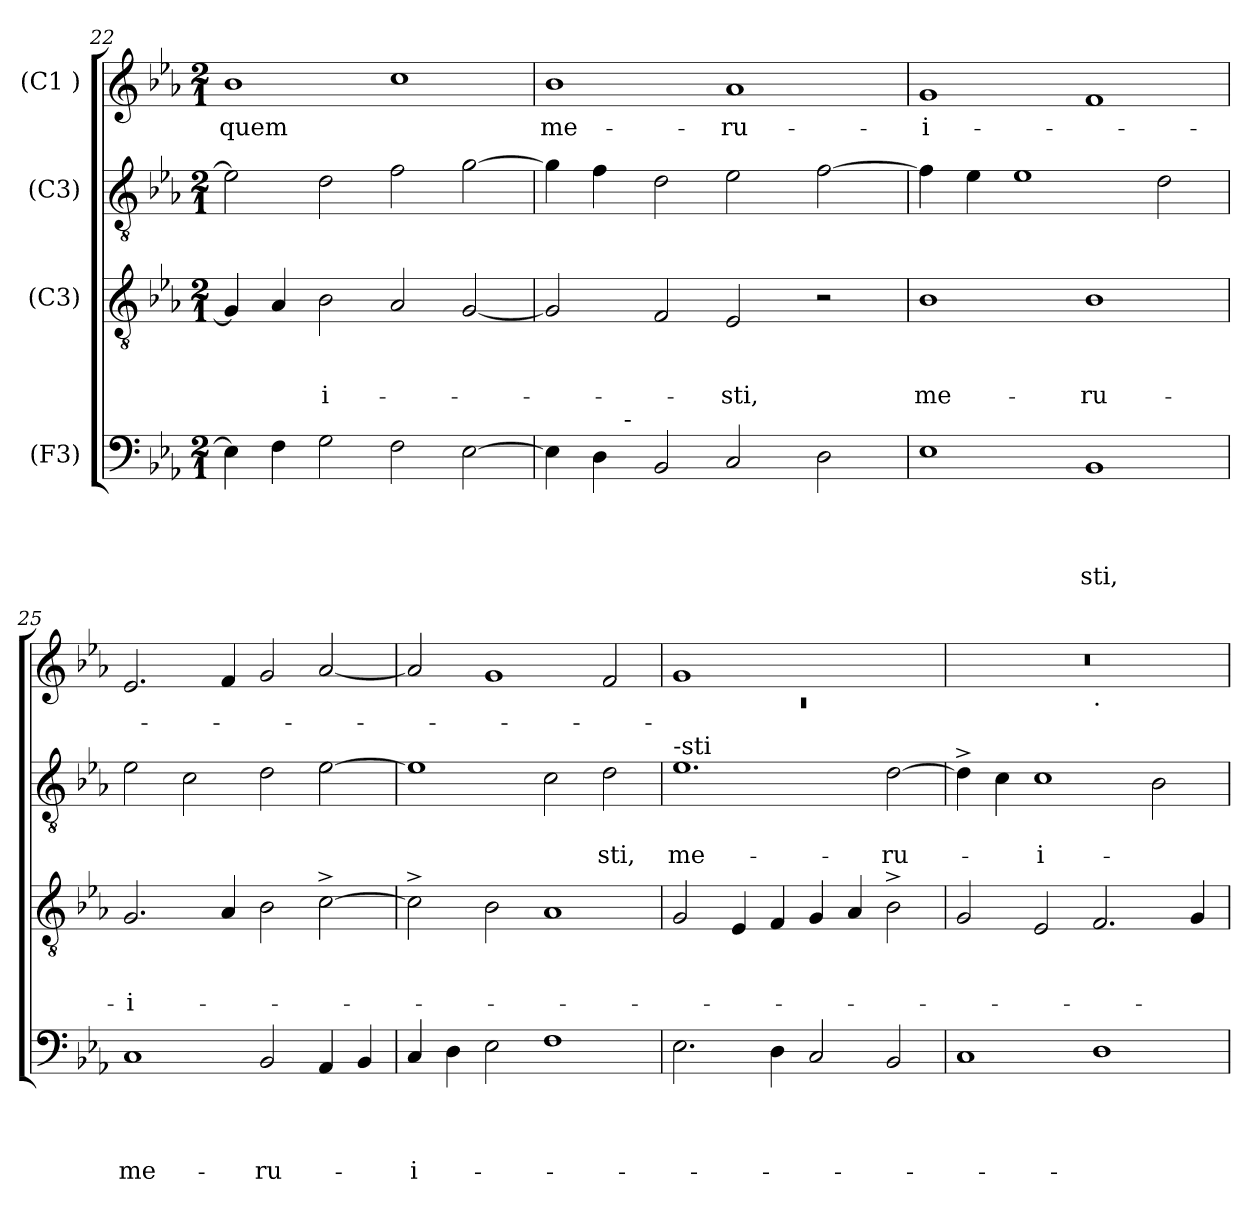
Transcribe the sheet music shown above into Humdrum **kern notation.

**kern	**text	**text	**text	**text	**kern	**text	**text	**text	**kern	**text	**text	**kern	**text
*part4	*part4	*part4	*part4	*part4	*part3	*part3	*part3	*part3	*part2	*part2	*part2	*part1	*part1
*staff4	*staff4	*staff4	*staff4	*staff4	*staff3	*staff3	*staff3	*staff3	*staff2	*staff2	*staff2	*staff1	*staff1
*I"(F3)	*	*	*	*	*I"(C3)	*	*	*	*I"(C3)	*	*	*I"(C1 )	*
*clefF4	*	*	*	*	*clefGv2	*	*	*	*clefGv2	*	*	*clefG2	*
*k[b-e-a-]	*	*	*	*	*k[b-e-a-]	*	*	*	*k[b-e-a-]	*	*	*k[b-e-a-]	*
*E-:	*	*	*	*	*E-:	*	*	*	*E-:	*	*	*E-:	*
*M2/1	*	*	*	*	*M2/1	*	*	*	*M2/1	*	*	*M2/1	*
=22	=22	=22	=22	=22	=22	=22	=22	=22	=22	=22	=22	=22	=22
!	!	!	!	!	!	!	!	!	!	!	!	!	!LO:LY:b
4E-\]	.	.	.	.	4G/]	.	.	.	2e-\]	.	.	1b-	quem
4F\	.	.	.	.	4A-/	.	.	.	.	.	.	.	.
!	!	!	!	!	!	!	!	!LO:LY:b:rj	!	!	!	!	!
2G\	.	.	.	.	2B-\	.	.	-i-	2d\	.	.	.	.
2F\	.	.	.	.	2A-/	.	.	.	2f\	.	.	1cc	.
[<2E-\	.	.	.	.	[<2G/	.	.	.	[<2g\	.	.	.	.
!!LO:LB:g=z
=23	=23	=23	=23	=23	=23	=23	=23	=23	=23	=23	=23	=23	=23
!	!	!	!	!	!	!	!	!	!	!	!	!	!LO:LY:b
*^	*	*	*	*	*	*	*	*	*	*	*	*	*
4E-\]	4.ryy	.	.	.	.	2G/]	.	.	.	4g\]	.	.	1b-	me-
4D\	.	.	.	.	.	.	.	.	.	4f\	.	.	.	.
!	!LO:TX:a:t=-	!	!	!	!	!	!	!	!	!	!	!	!	!
.	1ryy	.	.	.	.	.	.	.	.	.	.	.	.	.
2BB-/	.	.	.	.	.	2F/	.	.	.	2d\	.	.	.	.
!	!	!	!	!	!	!	!	!	!LO:LY:b	!	!	!	!	!LO:LY:b
2C/	.	.	.	.	.	2E-/	.	.	-sti,	2e-\	.	.	1a-	-ru-
.	2ryy	.	.	.	.	.	.	.	.	.	.	.	.	.
2D\	.	.	.	.	.	2r	.	.	.	[>2f\	.	.	.	.
.	8ryy	.	.	.	.	.	.	.	.	.	.	.	.	.
=24	=24	=24	=24	=24	=24	=24	=24	=24	=24	=24	=24	=24	=24	=24
!	!	!	!	!	!	!	!	!	!LO:LY:b	!	!	!	!	!LO:LY:b:rj
*v	*v	*	*	*	*	*	*	*	*	*	*	*	*	*
1E-	.	.	.	.	1B-	.	.	me-	4f\]	.	.	1g	-i-
.	.	.	.	.	.	.	.	.	4e-\	.	.	.	.
.	.	.	.	.	.	.	.	.	1e-	.	.	.	.
!	!	!	!	!LO:LY:b	!	!	!	!LO:LY:b	!	!	!	!	!
1BB-	.	.	.	-sti,	1B-	.	.	-ru-	.	.	.	1f	.
.	.	.	.	.	.	.	.	.	2d\	.	.	.	.
=25	=25	=25	=25	=25	=25	=25	=25	=25	=25	=25	=25	=25	=25
!	!	!	!	!LO:LY:b	!	!	!	!LO:LY:b:rj	!	!	!	!	!
1C	.	.	.	me-	2.G/	.	.	-i-	2e-\	.	.	2.e-/	.
.	.	.	.	.	.	.	.	.	2c\	.	.	.	.
.	.	.	.	.	4A-/	.	.	.	.	.	.	4f/	.
!	!	!	!	!LO:LY:b	!	!	!	!	!	!	!	!	!
2BB-/	.	.	.	-ru-	2B-\	.	.	.	2d\	.	.	2g/	.
4AA-/	.	.	.	.	[>2c^>\	.	.	.	[>2e-\	.	.	[<2a-/	.
4BB-/	.	.	.	.	.	.	.	.	.	.	.	.	.
=26	=26	=26	=26	=26	=26	=26	=26	=26	=26	=26	=26	=26	=26
!	!	!	!	!LO:LY:b:rj	!	!	!	!	!	!	!	!	!
4C/	.	.	.	-i-	2c^>\]	.	.	.	1e-]	.	.	2a-/]	.
4D\	.	.	.	.	.	.	.	.	.	.	.	.	.
2E-\	.	.	.	.	2B-\	.	.	.	.	.	.	1g	.
1F	.	.	.	.	1A-	.	.	.	2c\	.	.	.	.
!	!	!	!	!	!	!	!	!	!	!	!LO:LY:b	!	!
.	.	.	.	.	.	.	.	.	2d\	.	-sti,	2f/	.
!!LO:LB:g=z
=27	=27	=27	=27	=27	=27	=27	=27	=27	=27	=27	=27	=27	=27
*	*	*	*	*	*	*	*	*	*	*	*	*^	*
!	!	!	!	!	!	!	!	!	!LO:TX:a:t=-sti	!	!	!	!	!
!	!	!	!	!	!	!	!	!	!	!	!LO:LY:b	!	!LO:N:vis=1	!
2.E-\	.	.	.	.	2G/	.	.	.	1.e-	.	me-	1g	0rc	.
.	.	.	.	.	4E-/	.	.	.	.	.	.	.	.	.
4D\	.	.	.	.	4F/	.	.	.	.	.	.	.	.	.
2C/	.	.	.	.	4G/	.	.	.	.	.	.	1ryy	.	.
.	.	.	.	.	4A-/	.	.	.	.	.	.	.	.	.
!	!	!	!	!	!	!	!	!	!	!	!LO:LY:b	!	!	!
2BB-/	.	.	.	.	2B-^>\	.	.	.	[>2d\	.	-ru-	.	.	.
=28	=28	=28	=28	=28	=28	=28	=28	=28	=28	=28	=28	=28	=28	=28
1C	.	.	.	.	2G/	.	.	.	4d^>\]	.	.	0r	1ryy	.
.	.	.	.	.	.	.	.	.	4c\	.	.	.	.	.
!	!	!	!	!	!	!	!	!	!	!	!LO:LY:b:rj	!	!	!
.	.	.	.	.	2E-/	.	.	.	1c	.	-i-	.	.	.
!	!	!	!	!	!	!	!	!	!	!	!	!	!LO:TX:b:t=.	!
1D	.	.	.	.	2.F/	.	.	.	.	.	.	.	1ryy	.
.	.	.	.	.	.	.	.	.	2B-\	.	.	.	.	.
.	.	.	.	.	4G/	.	.	.	.	.	.	.	.	.
*	*	*	*	*	*	*	*	*	*	*	*	*v	*v	*
=	=	=	=	=	=	=	=	=	=	=	=	=	=
*-	*-	*-	*-	*-	*-	*-	*-	*-	*-	*-	*-	*-	*-
